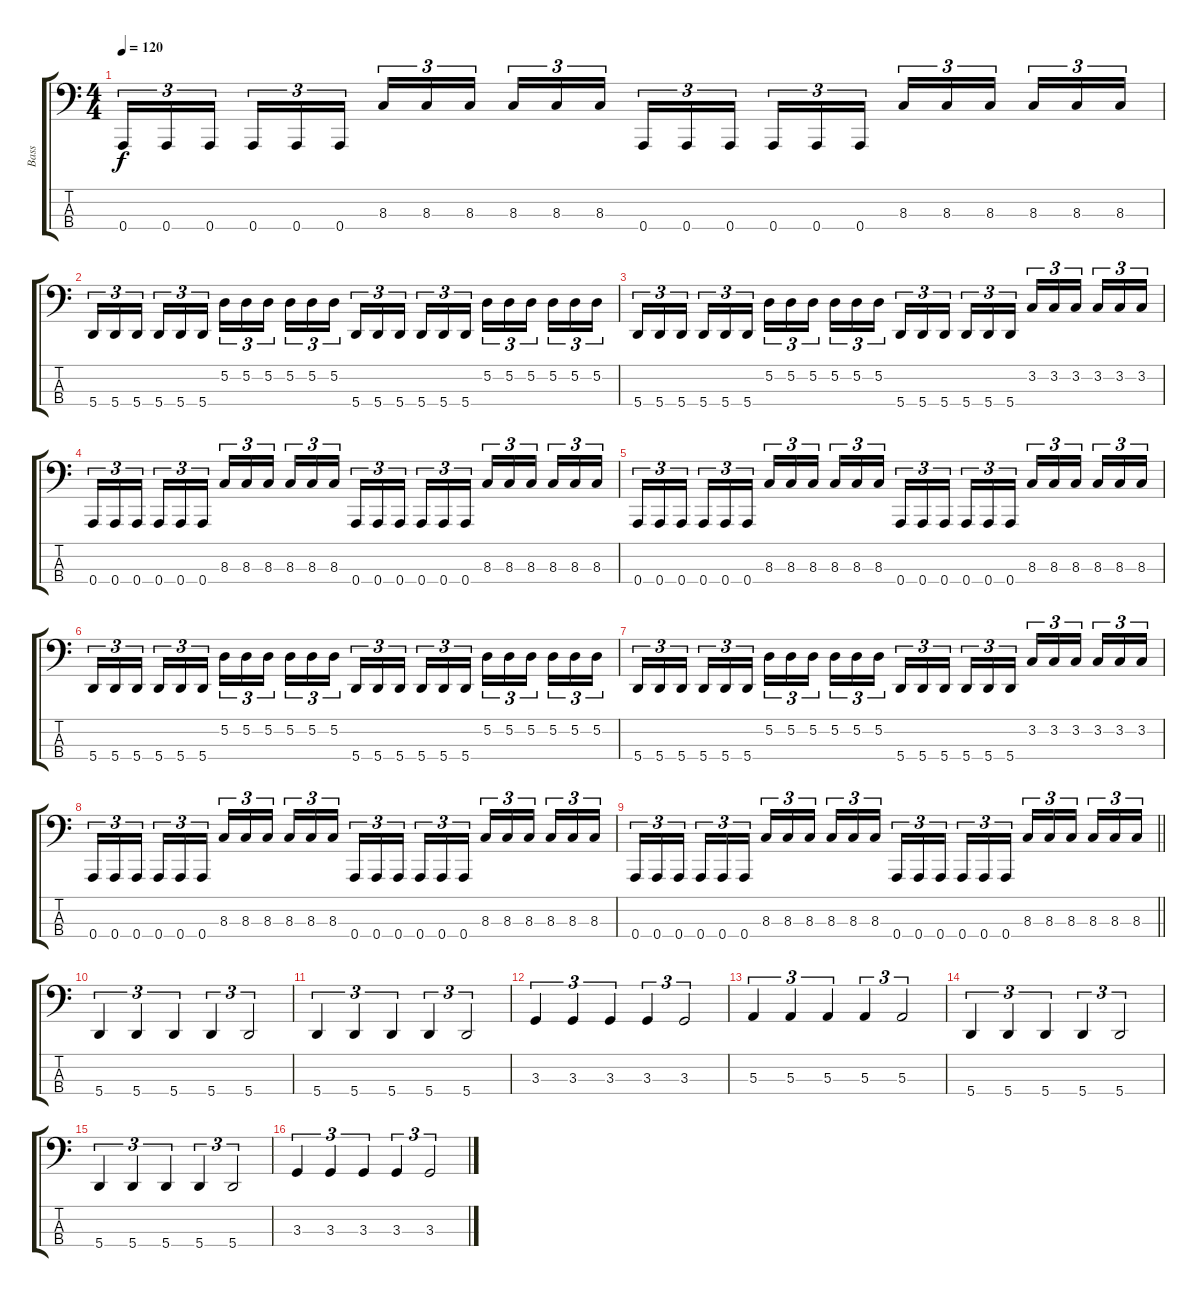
\track ("Bass" "Bass") {instrument electricbasspick}
\staff {score tabs}
\tuning (D2 A1 E1 A0) {hide}
\ts (4 4)
\tempo 120
\clef f4
\ks c
0.4.16{tu (3 2) dy f} 0.4.16{tu (3 2)} 0.4.16{tu (3 2) beam splitsecondary} 0.4.16{tu (3 2)} 0.4.16{tu (3 2)} 0.4.16{tu (3 2)} 8.3.16{tu (3 2)} 8.3.16{tu (3 2)} 8.3.16{tu (3 2) beam splitsecondary} 8.3.16{tu (3 2)} 8.3.16{tu (3 2)} 8.3.16{tu (3 2)} 0.4.16{tu (3 2)} 0.4.16{tu (3 2)} 0.4.16{tu (3 2) beam splitsecondary} 0.4.16{tu (3 2)} 0.4.16{tu (3 2)} 0.4.16{tu (3 2)} 8.3.16{tu (3 2)} 8.3.16{tu (3 2)} 8.3.16{tu (3 2) beam splitsecondary} 8.3.16{tu (3 2)} 8.3.16{tu (3 2)} 8.3.16{tu (3 2)} |
5.4.16{tu (3 2)} 5.4.16{tu (3 2)} 5.4.16{tu (3 2) beam splitsecondary} 5.4.16{tu (3 2)} 5.4.16{tu (3 2)} 5.4.16{tu (3 2)} 5.2.16{tu (3 2)} 5.2.16{tu (3 2)} 5.2.16{tu (3 2) beam splitsecondary} 5.2.16{tu (3 2)} 5.2.16{tu (3 2)} 5.2.16{tu (3 2)} 5.4.16{tu (3 2)} 5.4.16{tu (3 2)} 5.4.16{tu (3 2) beam splitsecondary} 5.4.16{tu (3 2)} 5.4.16{tu (3 2)} 5.4.16{tu (3 2)} 5.2.16{tu (3 2)} 5.2.16{tu (3 2)} 5.2.16{tu (3 2) beam splitsecondary} 5.2.16{tu (3 2)} 5.2.16{tu (3 2)} 5.2.16{tu (3 2)} |
5.4.16{tu (3 2)} 5.4.16{tu (3 2)} 5.4.16{tu (3 2) beam splitsecondary} 5.4.16{tu (3 2)} 5.4.16{tu (3 2)} 5.4.16{tu (3 2)} 5.2.16{tu (3 2)} 5.2.16{tu (3 2)} 5.2.16{tu (3 2) beam splitsecondary} 5.2.16{tu (3 2)} 5.2.16{tu (3 2)} 5.2.16{tu (3 2)} 5.4.16{tu (3 2)} 5.4.16{tu (3 2)} 5.4.16{tu (3 2) beam splitsecondary} 5.4.16{tu (3 2)} 5.4.16{tu (3 2)} 5.4.16{tu (3 2)} 3.2.16{tu (3 2)} 3.2.16{tu (3 2)} 3.2.16{tu (3 2) beam splitsecondary} 3.2.16{tu (3 2)} 3.2.16{tu (3 2)} 3.2.16{tu (3 2)} |
0.4.16{tu (3 2)} 0.4.16{tu (3 2)} 0.4.16{tu (3 2) beam splitsecondary} 0.4.16{tu (3 2)} 0.4.16{tu (3 2)} 0.4.16{tu (3 2)} 8.3.16{tu (3 2)} 8.3.16{tu (3 2)} 8.3.16{tu (3 2) beam splitsecondary} 8.3.16{tu (3 2)} 8.3.16{tu (3 2)} 8.3.16{tu (3 2)} 0.4.16{tu (3 2)} 0.4.16{tu (3 2)} 0.4.16{tu (3 2) beam splitsecondary} 0.4.16{tu (3 2)} 0.4.16{tu (3 2)} 0.4.16{tu (3 2)} 8.3.16{tu (3 2)} 8.3.16{tu (3 2)} 8.3.16{tu (3 2) beam splitsecondary} 8.3.16{tu (3 2)} 8.3.16{tu (3 2)} 8.3.16{tu (3 2)} |
0.4.16{tu (3 2)} 0.4.16{tu (3 2)} 0.4.16{tu (3 2) beam splitsecondary} 0.4.16{tu (3 2)} 0.4.16{tu (3 2)} 0.4.16{tu (3 2)} 8.3.16{tu (3 2)} 8.3.16{tu (3 2)} 8.3.16{tu (3 2) beam splitsecondary} 8.3.16{tu (3 2)} 8.3.16{tu (3 2)} 8.3.16{tu (3 2)} 0.4.16{tu (3 2)} 0.4.16{tu (3 2)} 0.4.16{tu (3 2) beam splitsecondary} 0.4.16{tu (3 2)} 0.4.16{tu (3 2)} 0.4.16{tu (3 2)} 8.3.16{tu (3 2)} 8.3.16{tu (3 2)} 8.3.16{tu (3 2) beam splitsecondary} 8.3.16{tu (3 2)} 8.3.16{tu (3 2)} 8.3.16{tu (3 2)} |
5.4.16{tu (3 2)} 5.4.16{tu (3 2)} 5.4.16{tu (3 2) beam splitsecondary} 5.4.16{tu (3 2)} 5.4.16{tu (3 2)} 5.4.16{tu (3 2)} 5.2.16{tu (3 2)} 5.2.16{tu (3 2)} 5.2.16{tu (3 2) beam splitsecondary} 5.2.16{tu (3 2)} 5.2.16{tu (3 2)} 5.2.16{tu (3 2)} 5.4.16{tu (3 2)} 5.4.16{tu (3 2)} 5.4.16{tu (3 2) beam splitsecondary} 5.4.16{tu (3 2)} 5.4.16{tu (3 2)} 5.4.16{tu (3 2)} 5.2.16{tu (3 2)} 5.2.16{tu (3 2)} 5.2.16{tu (3 2) beam splitsecondary} 5.2.16{tu (3 2)} 5.2.16{tu (3 2)} 5.2.16{tu (3 2)} |
5.4.16{tu (3 2)} 5.4.16{tu (3 2)} 5.4.16{tu (3 2) beam splitsecondary} 5.4.16{tu (3 2)} 5.4.16{tu (3 2)} 5.4.16{tu (3 2)} 5.2.16{tu (3 2)} 5.2.16{tu (3 2)} 5.2.16{tu (3 2) beam splitsecondary} 5.2.16{tu (3 2)} 5.2.16{tu (3 2)} 5.2.16{tu (3 2)} 5.4.16{tu (3 2)} 5.4.16{tu (3 2)} 5.4.16{tu (3 2) beam splitsecondary} 5.4.16{tu (3 2)} 5.4.16{tu (3 2)} 5.4.16{tu (3 2)} 3.2.16{tu (3 2)} 3.2.16{tu (3 2)} 3.2.16{tu (3 2) beam splitsecondary} 3.2.16{tu (3 2)} 3.2.16{tu (3 2)} 3.2.16{tu (3 2)} |
0.4.16{tu (3 2)} 0.4.16{tu (3 2)} 0.4.16{tu (3 2) beam splitsecondary} 0.4.16{tu (3 2)} 0.4.16{tu (3 2)} 0.4.16{tu (3 2)} 8.3.16{tu (3 2)} 8.3.16{tu (3 2)} 8.3.16{tu (3 2) beam splitsecondary} 8.3.16{tu (3 2)} 8.3.16{tu (3 2)} 8.3.16{tu (3 2)} 0.4.16{tu (3 2)} 0.4.16{tu (3 2)} 0.4.16{tu (3 2) beam splitsecondary} 0.4.16{tu (3 2)} 0.4.16{tu (3 2)} 0.4.16{tu (3 2)} 8.3.16{tu (3 2)} 8.3.16{tu (3 2)} 8.3.16{tu (3 2) beam splitsecondary} 8.3.16{tu (3 2)} 8.3.16{tu (3 2)} 8.3.16{tu (3 2)} |
\barLineRight lightlight
0.4.16{tu (3 2)} 0.4.16{tu (3 2)} 0.4.16{tu (3 2) beam splitsecondary} 0.4.16{tu (3 2)} 0.4.16{tu (3 2)} 0.4.16{tu (3 2)} 8.3.16{tu (3 2)} 8.3.16{tu (3 2)} 8.3.16{tu (3 2) beam splitsecondary} 8.3.16{tu (3 2)} 8.3.16{tu (3 2)} 8.3.16{tu (3 2)} 0.4.16{tu (3 2)} 0.4.16{tu (3 2)} 0.4.16{tu (3 2) beam splitsecondary} 0.4.16{tu (3 2)} 0.4.16{tu (3 2)} 0.4.16{tu (3 2)} 8.3.16{tu (3 2)} 8.3.16{tu (3 2)} 8.3.16{tu (3 2) beam splitsecondary} 8.3.16{tu (3 2)} 8.3.16{tu (3 2)} 8.3.16{tu (3 2)} |
\section ("" "")
5.4.4{tu (3 2)} 5.4.4{tu (3 2)} 5.4.4{tu (3 2)} 5.4.4{tu (3 2)} 5.4.2{tu (3 2)} |
5.4.4{tu (3 2)} 5.4.4{tu (3 2)} 5.4.4{tu (3 2)} 5.4.4{tu (3 2)} 5.4.2{tu (3 2)} |
3.3.4{tu (3 2)} 3.3.4{tu (3 2)} 3.3.4{tu (3 2)} 3.3.4{tu (3 2)} 3.3.2{tu (3 2)} |
5.3.4{tu (3 2)} 5.3.4{tu (3 2)} 5.3.4{tu (3 2)} 5.3.4{tu (3 2)} 5.3.2{tu (3 2)} |
5.4.4{tu (3 2)} 5.4.4{tu (3 2)} 5.4.4{tu (3 2)} 5.4.4{tu (3 2)} 5.4.2{tu (3 2)} |
5.4.4{tu (3 2)} 5.4.4{tu (3 2)} 5.4.4{tu (3 2)} 5.4.4{tu (3 2)} 5.4.2{tu (3 2)} |
3.3.4{tu (3 2)} 3.3.4{tu (3 2)} 3.3.4{tu (3 2)} 3.3.4{tu (3 2)} 3.3.2{tu (3 2)}
